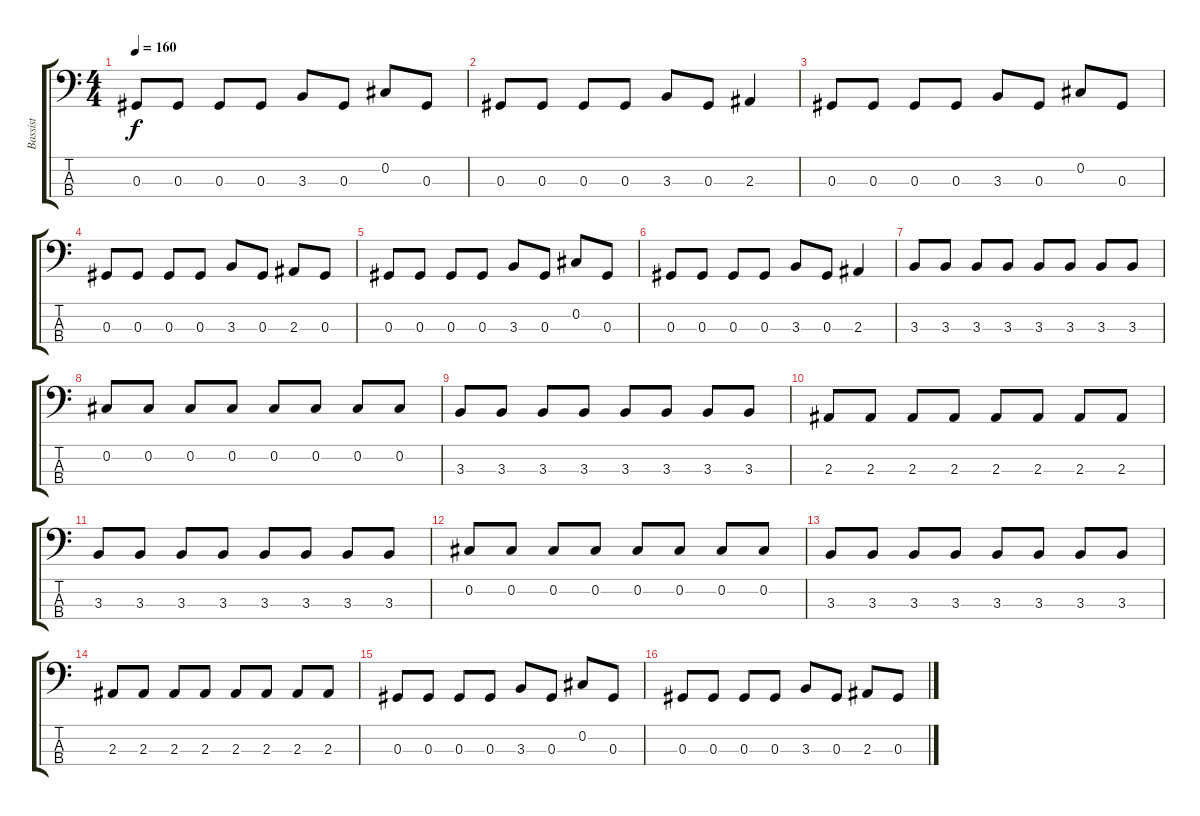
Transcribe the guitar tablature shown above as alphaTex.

\track ("Bassist" "Bassist") {instrument electricbasspick}
\staff {score tabs}
\tuning (Gb2 Db2 Ab1 Eb1) {hide}
\ts (4 4)
\tempo 160
\clef f4
\ks c
0.3.8{dy f} 0.3.8 0.3.8 0.3.8 3.3.8 0.3.8 0.2.8 0.3.8 |
0.3.8 0.3.8 0.3.8 0.3.8 3.3.8 0.3.8 2.3.4 |
0.3.8 0.3.8 0.3.8 0.3.8 3.3.8 0.3.8 0.2.8 0.3.8 |
0.3.8 0.3.8 0.3.8 0.3.8 3.3.8 0.3.8 2.3.8 0.3.8 |
0.3.8 0.3.8 0.3.8 0.3.8 3.3.8 0.3.8 0.2.8 0.3.8 |
0.3.8 0.3.8 0.3.8 0.3.8 3.3.8 0.3.8 2.3.4 |
3.3.8 3.3.8 3.3.8 3.3.8 3.3.8 3.3.8 3.3.8 3.3.8 |
0.2.8 0.2.8 0.2.8 0.2.8 0.2.8 0.2.8 0.2.8 0.2.8 |
3.3.8 3.3.8 3.3.8 3.3.8 3.3.8 3.3.8 3.3.8 3.3.8 |
2.3.8 2.3.8 2.3.8 2.3.8 2.3.8 2.3.8 2.3.8 2.3.8 |
3.3.8 3.3.8 3.3.8 3.3.8 3.3.8 3.3.8 3.3.8 3.3.8 |
0.2.8 0.2.8 0.2.8 0.2.8 0.2.8 0.2.8 0.2.8 0.2.8 |
3.3.8 3.3.8 3.3.8 3.3.8 3.3.8 3.3.8 3.3.8 3.3.8 |
2.3.8 2.3.8 2.3.8 2.3.8 2.3.8 2.3.8 2.3.8 2.3.8 |
0.3.8 0.3.8 0.3.8 0.3.8 3.3.8 0.3.8 0.2.8 0.3.8 |
0.3.8 0.3.8 0.3.8 0.3.8 3.3.8 0.3.8 2.3.8 0.3.8
